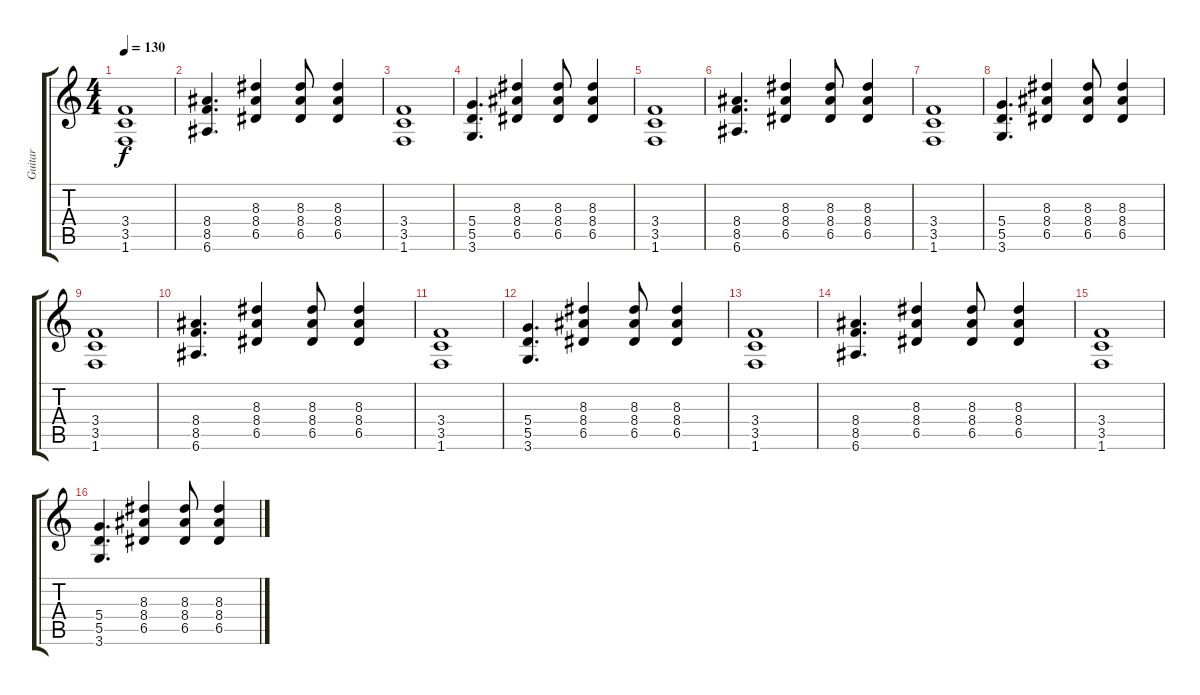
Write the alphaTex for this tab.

\track ("Guitar" "Guitar") {instrument distortionguitar}
\staff {score tabs}
\tuning (E4 B3 G3 D3 A2 E2) {hide}
\ts (4 4)
\tempo 130
\clef g2
\ks c
(3.4 3.5 1.6).1{dy f} |
(8.4 8.5 6.6).4{d} (8.3 8.4 6.5).4 (8.3 8.4 6.5).8 (8.3 8.4 6.5).4 |
(3.4 3.5 1.6).1 |
(5.4 5.5 3.6).4{d} (8.3 8.4 6.5).4 (8.3 8.4 6.5).8 (8.3 8.4 6.5).4 |
(3.4 3.5 1.6).1 |
(8.4 8.5 6.6).4{d} (8.3 8.4 6.5).4 (8.3 8.4 6.5).8 (8.3 8.4 6.5).4 |
(3.4 3.5 1.6).1 |
(5.4 5.5 3.6).4{d} (8.3 8.4 6.5).4 (8.3 8.4 6.5).8 (8.3 8.4 6.5).4 |
(3.4 3.5 1.6).1 |
(8.4 8.5 6.6).4{d} (8.3 8.4 6.5).4 (8.3 8.4 6.5).8 (8.3 8.4 6.5).4 |
(3.4 3.5 1.6).1 |
(5.4 5.5 3.6).4{d} (8.3 8.4 6.5).4 (8.3 8.4 6.5).8 (8.3 8.4 6.5).4 |
(3.4 3.5 1.6).1 |
(8.4 8.5 6.6).4{d} (8.3 8.4 6.5).4 (8.3 8.4 6.5).8 (8.3 8.4 6.5).4 |
(3.4 3.5 1.6).1 |
(5.4 5.5 3.6).4{d} (8.3 8.4 6.5).4 (8.3 8.4 6.5).8 (8.3 8.4 6.5).4
